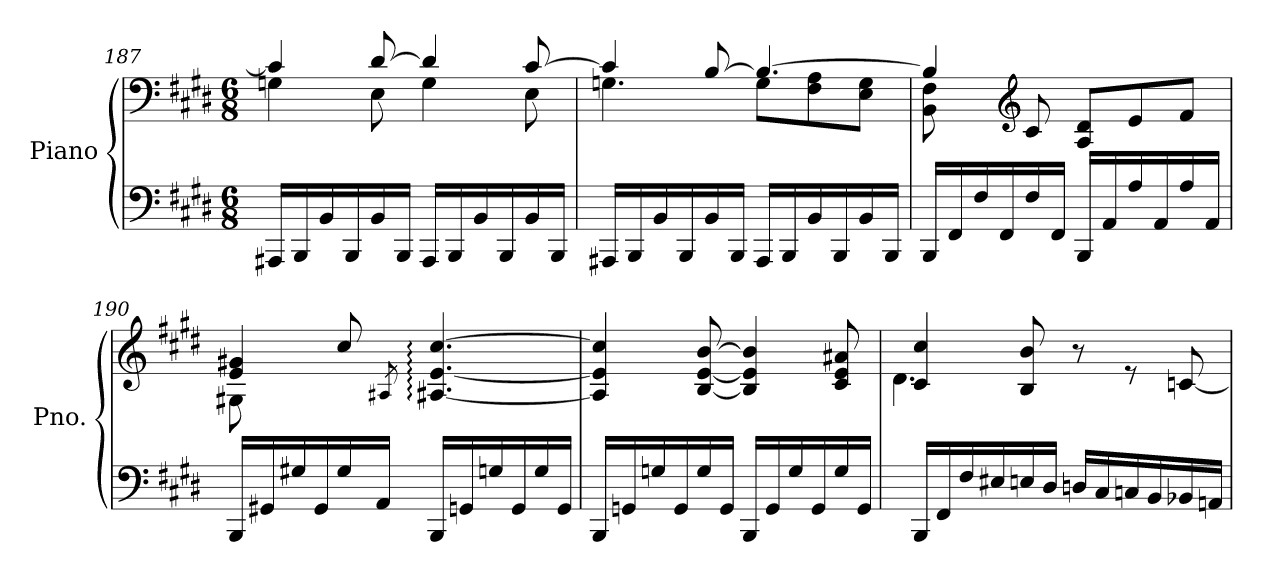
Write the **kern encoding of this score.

**kern	**kern
*part1	*part1
*staff2	*staff1
*I"Piano	*
*I'Pno.	*
!!LO:PB:g=z
*clefF4	*clefF4
*k[f#c#g#d#]	*k[f#c#g#d#]
*M6/8	*M6/8
=187	=187
*	*^
16AAA#X/LL	4c#/]	4Gn\
16BBB/	.	.
16BB/	.	.
16BBB/	.	.
16BB/	[8d#/	8E\
16BBB/JJ	.	.
16AAA#/LL	4d#/]	4G\
16BBB/	.	.
16BB/	.	.
16BBB/	.	.
16BB/	[8c#/	8E\
16BBB/JJ	.	.
=188	=188	=188
16AAA#X/LL	4c#/]	4.Gn\
16BBB/	.	.
16BB/	.	.
16BBB/	.	.
16BB/	[8B/	.
16BBB/JJ	.	.
16AAA#/LL	4.B/_	8G\L
16BBB/	.	.
16BB/	.	8F#\ 8A\
16BBB/	.	.
16BB/	.	8E\ 8G\J
16BBB/JJ	.	.
=189	=189	=189
16BBB/LL	4B/]	8BB\ 8F#\
16FF#/	.	.
16F#/	.	8rBBBByy
16FF#/	.	.
*	*clefG2	*
16F#/	8c#/	2rAyy
16FF#/JJ	.	.
16BBB/LL	8A/ 8d#/L	.
16AA/	.	.
16A/	8e/	.
16AA/	.	.
16A/	8f#/J	.
16AA/JJ	.	.
=190	=190	=190
16BBB/LL	4e/ 4g#X/	8G#X\
16GG#X/	.	.
16G#X/	.	8rcyy
16GG#/	.	.
16G#/	8cc#/	2rcyy
16AA/JJ	.	.
.	8qA#X/	.
16BBB/LL	[4.A#/: [4.e/: [4.cc#/:	.
16GGn/	.	.
16Gn/	.	.
16GG/	.	.
16G/	.	.
16GG/JJ	.	.
*	*v	*v
!!LO:LB:g=z
=191	=191
16BBB/LL	4A#/] 4e/] 4cc#/]
16GGn/	.
16Gn/	.
16GG/	.
16G/	[8B/ [8e/ [8b/
16GG/JJ	.
16BBB/LL	4B/] 4e/] 4b/]
16GG/	.
16G/	.
16GG/	.
16G/	8c#/ 8e/ 8a#X/
16GG/JJ	.
=192	=192
*	*^
16BBB/LL	4c#/ 4cc#/	4.d#\
16FF#/	.	.
16F#/	.	.
16E#X/	.	.
16En/	8B/ 8b/	.
16D#/JJ	.	.
16Dn/LL	8r	8ryy
16C#/	.	.
16Cn/	8re	4reyy
16BB/	.	.
16BB-X/	[8cn/L	.
16AAn/JJ	.	.
*	*v	*v
=	=
*-	*-
